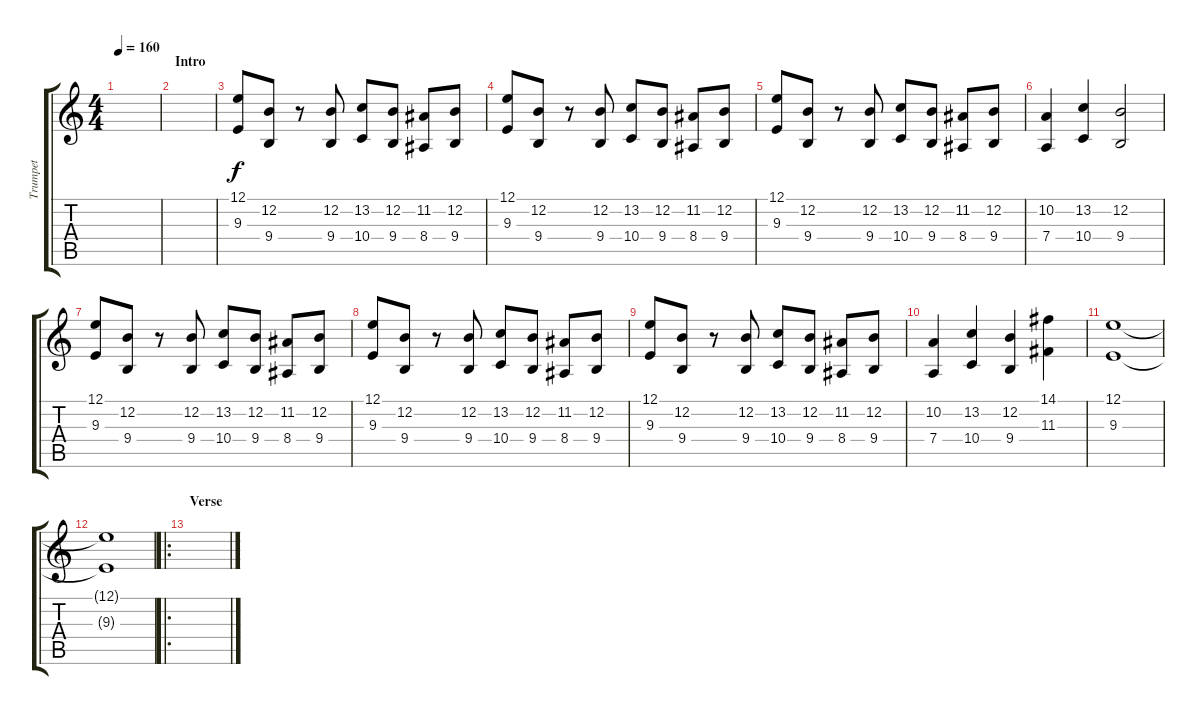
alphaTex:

\track ("Trumpet" "Trumpet") {instrument frenchhorn}
\staff {score tabs}
\tuning (E4 B3 G3 D3 A2 E2) {hide}
\ts (4 4)
\tempo 160
\clef g2
\ks c
|
\section ("" "Intro")
|
(12.1 9.3).8 (12.2 9.4).8 r.8 (12.2 9.4).8 (13.2 10.4).8 (12.2 9.4).8 (11.2 8.4).8 (12.2 9.4).8 |
(12.1 9.3).8 (12.2 9.4).8 r.8 (12.2 9.4).8 (13.2 10.4).8 (12.2 9.4).8 (11.2 8.4).8 (12.2 9.4).8 |
(12.1 9.3).8 (12.2 9.4).8 r.8 (12.2 9.4).8 (13.2 10.4).8 (12.2 9.4).8 (11.2 8.4).8 (12.2 9.4).8 |
(10.2 7.4).4 (13.2 10.4).4 (12.2 9.4).2 |
(12.1 9.3).8 (12.2 9.4).8 r.8 (12.2 9.4).8 (13.2 10.4).8 (12.2 9.4).8 (11.2 8.4).8 (12.2 9.4).8 |
(12.1 9.3).8 (12.2 9.4).8 r.8 (12.2 9.4).8 (13.2 10.4).8 (12.2 9.4).8 (11.2 8.4).8 (12.2 9.4).8 |
(12.1 9.3).8 (12.2 9.4).8 r.8 (12.2 9.4).8 (13.2 10.4).8 (12.2 9.4).8 (11.2 8.4).8 (12.2 9.4).8 |
(10.2 7.4).4 (13.2 10.4).4 (12.2 9.4).4 (14.1 11.3).4 |
(12.1 9.3).1 |
(12.1{t} 9.3{t}).1 |
\ro
\section ("" "Verse")
